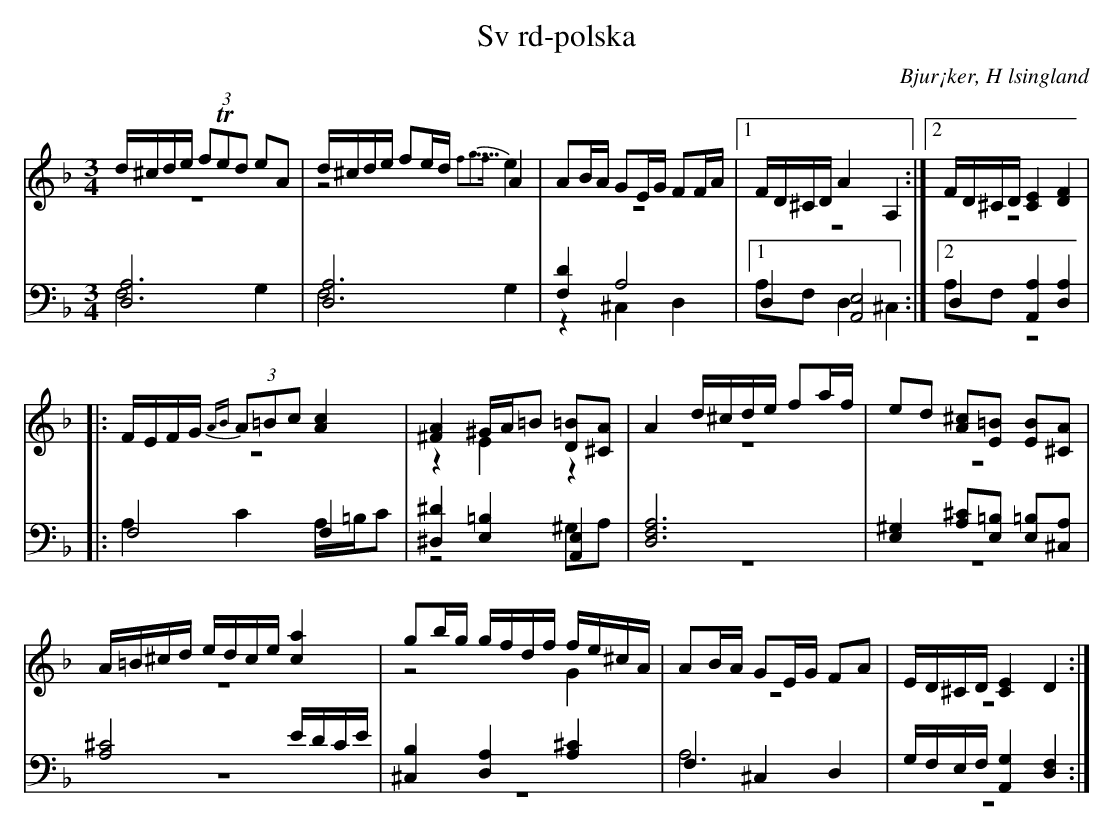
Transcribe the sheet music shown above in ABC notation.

X:1
T: Sv rd-polska
O: Bjur¡ker, H lsingland
M: 3/4
L: 1/8
K: Dm
V:1
V:2 merge
V:3
V:4 merge
V:1
d/^c/d/e/ (3fTed eA|d/^c/d/e/ fe/d/ A2|AB/A/ GE/G/ FF/A/|1 F/D/^C/D/ A2 A,2:|2 F/D/^C/D/ [C2E2] [D2F2]|
|:F/E/F/G/ (3{AB}A=Bc [A2c2]|[^F2A2] ^G/A/=B [D=B][^CA]|A2 d/^c/d/e/ fa/f/|ed [A^c][E=B] [EB][^CA]|
A/=B/^c/d/ e/d/c/e/ [c2a2]|gb/g/ g/f/d/f/ f/e/^c/A/|AB/A/ GE/G/ FA|E/D/^C/D/ [C2E2] D2:|
V:2
z6|z4 {f5/4g5/4f}e2|z6|1 z6:|2 z6|
|:z6|z2 E2 z2|z6|z6|
z6|z4 G2|z6|z6:|
V:3 clef=bass
[D,6A,6]|[D,6A,6]|[F,2D2] A,4|1 D,2 [A,,4E,4]:|2 D,2 [A,,2A,2] [D,2A,2]|
|:F,4 F,2|[^D,2^D2] [E,2=B,2] [A,,2E,2]|[D,6F,6A,6]|[E,2^G,2] [A,^C][E,=B,] [E,=B,][^C,A,]|
[A,4^C4] E/D/C/E/|[^C,2B,2]  [D,2A,2] [A,2^C2]|F,2 ^C,2 D,2|G,/F,/E,/F,/ [A,,2G,2] [D,2F,2]:|
V:4 clef=bass
F,4 G,2|F,4 G,2|z2 ^C,2 D,2|1 A,F, D,2 ^C,2:|2 A,F,  z4|
|:A,2 C2 A,/=B,/C|z4 ^G,A,|z6|z6|
z6|z6|A,6|z6:|
